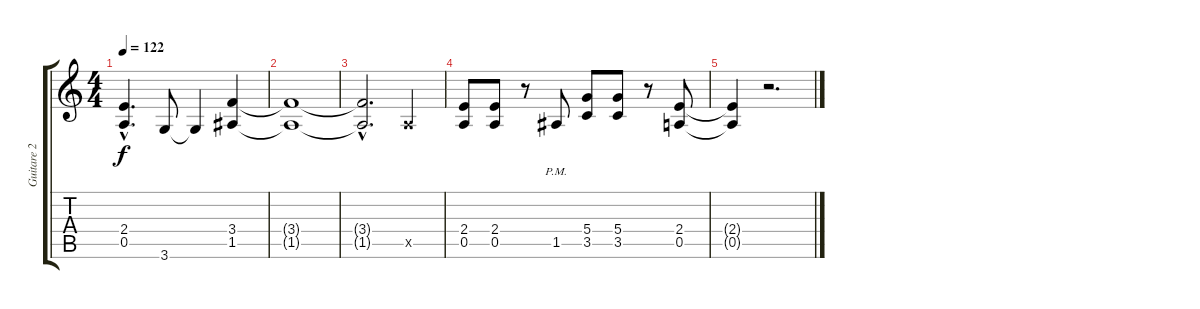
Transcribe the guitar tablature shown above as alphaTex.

\track ("Guitare 2" "Guitare 2") {instrument distortionguitar}
\staff {score tabs}
\tuning (E4 B3 G3 D3 A2 E2) {hide}
\ts (4 4)
\tempo 122
\clef g2
\ks c
(2.4{hac} 0.5{hac}).4{d dy f} 3.6.8 3.6{t}.4 (3.4 1.5).4 |
(3.4{t} 1.5{t}).1 |
(3.4{hac t} 1.5{hac t}).2{d} 0.5{x}.4 |
(2.4 0.5).8 (2.4 0.5).8 r.8 1.5{pm}.8 (5.4 3.5).8 (5.4 3.5).8 r.8 (2.4 0.5).8 |
(2.4{t} 0.5{t}).4 r.2{d}
